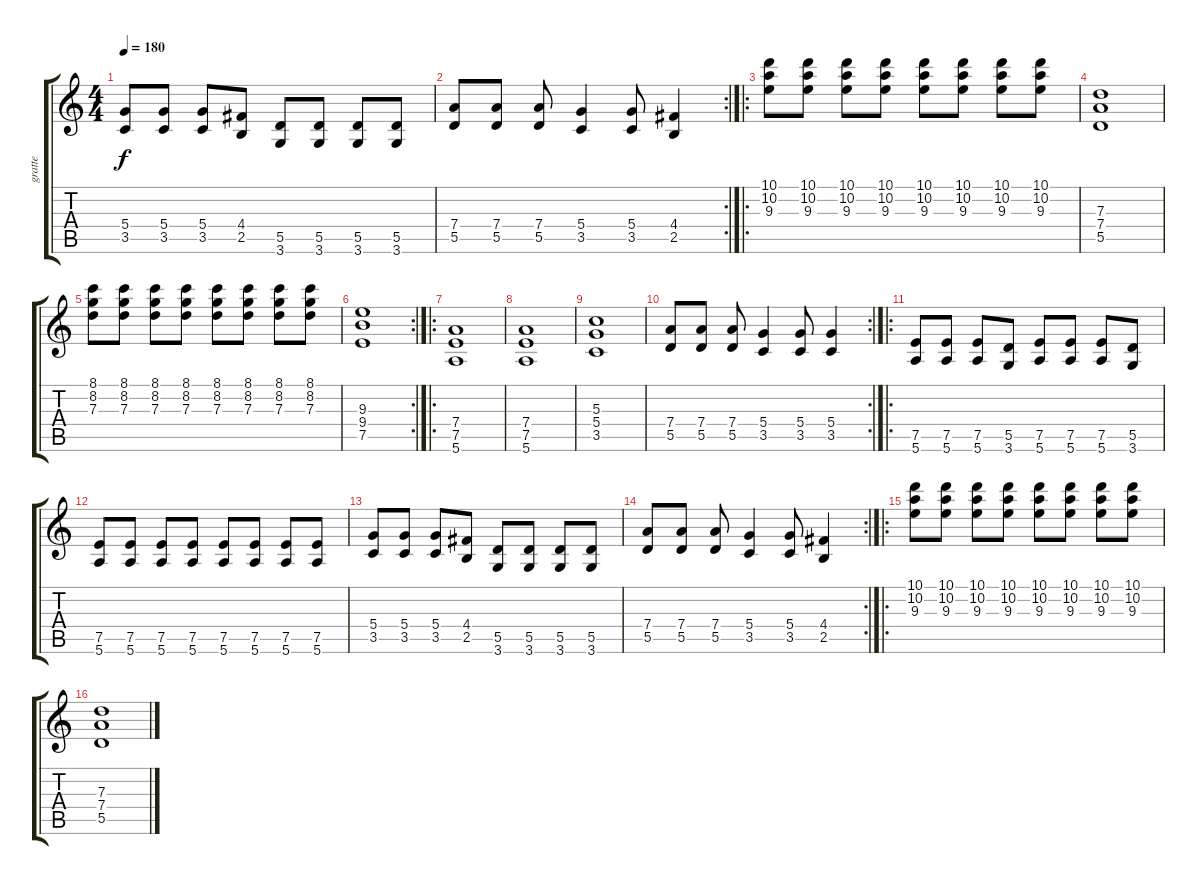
\track ("gratte" "gratte") {instrument distortionguitar}
\staff {score tabs}
\tuning (E4 B3 G3 D3 A2 E2) {hide}
\ts (4 4)
\tempo 180
\clef g2
\ks c
(5.4 3.5).8{dy f} (5.4 3.5).8 (5.4 3.5).8 (4.4 2.5).8 (5.5 3.6).8 (5.5 3.6).8 (5.5 3.6).8 (5.5 3.6).8 |
\rc 2
(7.4 5.5).8 (7.4 5.5).8 (7.4 5.5).8 (5.4 3.5).4 (5.4 3.5).8 (4.4 2.5).4 |
\ro
(10.1 10.2 9.3).8 (10.1 10.2 9.3).8 (10.1 10.2 9.3).8 (10.1 10.2 9.3).8 (10.1 10.2 9.3).8 (10.1 10.2 9.3).8 (10.1 10.2 9.3).8 (10.1 10.2 9.3).8 |
(7.3 7.4 5.5).1 |
(8.1 8.2 7.3).8 (8.1 8.2 7.3).8 (8.1 8.2 7.3).8 (8.1 8.2 7.3).8 (8.1 8.2 7.3).8 (8.1 8.2 7.3).8 (8.1 8.2 7.3).8 (8.1 8.2 7.3).8 |
\rc 2
(9.3 9.4 7.5).1 |
\ro
(7.4 7.5 5.6).1 |
(7.4 7.5 5.6).1 |
(5.3 5.4 3.5).1 |
\rc 2
(7.4 5.5).8 (7.4 5.5).8 (7.4 5.5).8 (5.4 3.5).4 (5.4 3.5).8 (5.4 3.5).4 |
\ro
(7.5 5.6).8 (7.5 5.6).8 (7.5 5.6).8 (5.5 3.6).8 (7.5 5.6).8 (7.5 5.6).8 (7.5 5.6).8 (5.5 3.6).8 |
(7.5 5.6).8 (7.5 5.6).8 (7.5 5.6).8 (7.5 5.6).8 (7.5 5.6).8 (7.5 5.6).8 (7.5 5.6).8 (7.5 5.6).8 |
(5.4 3.5).8 (5.4 3.5).8 (5.4 3.5).8 (4.4 2.5).8 (5.5 3.6).8 (5.5 3.6).8 (5.5 3.6).8 (5.5 3.6).8 |
\rc 2
(7.4 5.5).8 (7.4 5.5).8 (7.4 5.5).8 (5.4 3.5).4 (5.4 3.5).8 (4.4 2.5).4 |
\ro
(10.1 10.2 9.3).8 (10.1 10.2 9.3).8 (10.1 10.2 9.3).8 (10.1 10.2 9.3).8 (10.1 10.2 9.3).8 (10.1 10.2 9.3).8 (10.1 10.2 9.3).8 (10.1 10.2 9.3).8 |
(7.3 7.4 5.5).1
